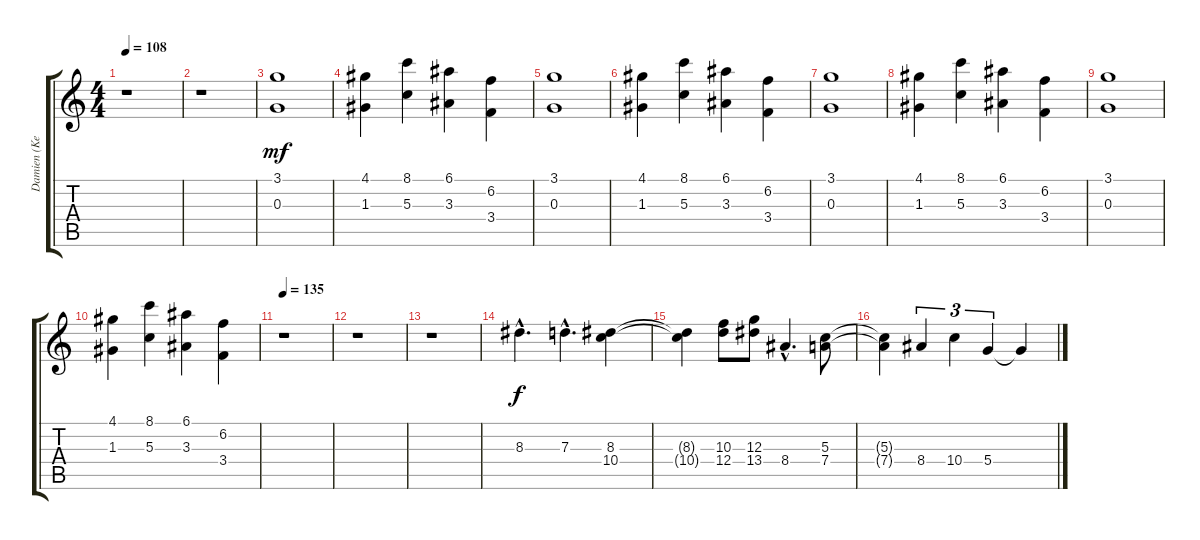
\track ("Damien (KeybHigh)" "Damien (Ke") {instrument stringensemble1}
\staff {score tabs}
\tuning (E5 B4 G4 D4 A3 D3) {hide}
\ts (4 4)
\tempo 108
\clef g2
\ks c
r.1{dy f} |
r.1 |
(3.1 0.3).1{dy mf} |
(4.1 1.3).4 (8.1 5.3).4 (6.1 3.3).4 (6.2 3.4).4 |
(3.1 0.3).1 |
(4.1 1.3).4 (8.1 5.3).4 (6.1 3.3).4 (6.2 3.4).4 |
(3.1 0.3).1 |
(4.1 1.3).4 (8.1 5.3).4 (6.1 3.3).4 (6.2 3.4).4 |
(3.1 0.3).1 |
(4.1 1.3).4 (8.1 5.3).4 (6.1 3.3).4 (6.2 3.4).4 |
\tempo 135
r.1 |
r.1 |
r.1 |
8.3{hac}.4{d dy f} 7.3{hac}.4{d} (8.3 10.4).4 |
(8.3{t} 10.4{t}).4 (10.3 12.4).8 (12.3 13.4).8 8.4{hac}.4{d} (5.3 7.4).8 |
(5.3{t} 7.4{t}).4 8.4.4{tu (3 2)} 10.4.4{tu (3 2)} 5.4.4{tu (3 2)} 5.4{t}.4
